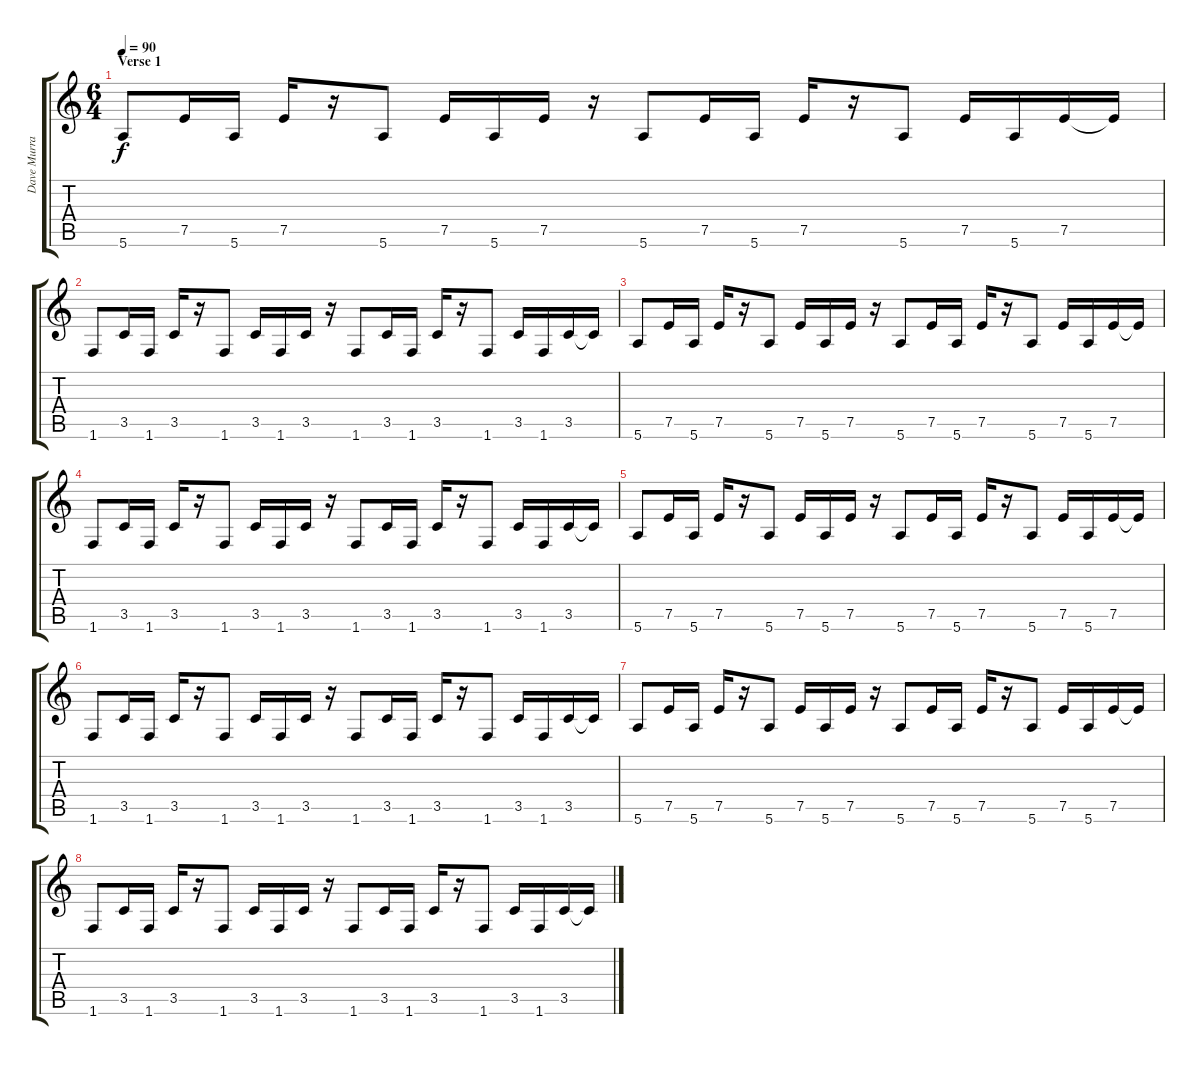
\track ("Dave Murray" "Dave Murra") {instrument acousticguitarsteel}
\staff {score tabs}
\tuning (E4 B3 G3 D3 A2 E2) {hide}
\ts (6 4)
\section ("" "Verse 1")
\tempo 90
\clef g2
\ks c
5.6.8{dy f} 7.5.16 5.6.16 7.5.16 r.16 5.6.8 7.5.16 5.6.16 7.5.16 r.16 5.6.8 7.5.16 5.6.16 7.5.16 r.16 5.6.8 7.5.16 5.6.16 7.5.16 7.5{t}.16 |
1.6.8 3.5.16 1.6.16 3.5.16 r.16 1.6.8 3.5.16 1.6.16 3.5.16 r.16 1.6.8 3.5.16 1.6.16 3.5.16 r.16 1.6.8 3.5.16 1.6.16 3.5.16 3.5{t}.16 |
5.6.8 7.5.16 5.6.16 7.5.16 r.16 5.6.8 7.5.16 5.6.16 7.5.16 r.16 5.6.8 7.5.16 5.6.16 7.5.16 r.16 5.6.8 7.5.16 5.6.16 7.5.16 7.5{t}.16 |
1.6.8 3.5.16 1.6.16 3.5.16 r.16 1.6.8 3.5.16 1.6.16 3.5.16 r.16 1.6.8 3.5.16 1.6.16 3.5.16 r.16 1.6.8 3.5.16 1.6.16 3.5.16 3.5{t}.16 |
5.6.8 7.5.16 5.6.16 7.5.16 r.16 5.6.8 7.5.16 5.6.16 7.5.16 r.16 5.6.8 7.5.16 5.6.16 7.5.16 r.16 5.6.8 7.5.16 5.6.16 7.5.16 7.5{t}.16 |
1.6.8 3.5.16 1.6.16 3.5.16 r.16 1.6.8 3.5.16 1.6.16 3.5.16 r.16 1.6.8 3.5.16 1.6.16 3.5.16 r.16 1.6.8 3.5.16 1.6.16 3.5.16 3.5{t}.16 |
5.6.8 7.5.16 5.6.16 7.5.16 r.16 5.6.8 7.5.16 5.6.16 7.5.16 r.16 5.6.8 7.5.16 5.6.16 7.5.16 r.16 5.6.8 7.5.16 5.6.16 7.5.16 7.5{t}.16 |
1.6.8 3.5.16 1.6.16 3.5.16 r.16 1.6.8 3.5.16 1.6.16 3.5.16 r.16 1.6.8 3.5.16 1.6.16 3.5.16 r.16 1.6.8 3.5.16 1.6.16 3.5.16 3.5{t}.16
